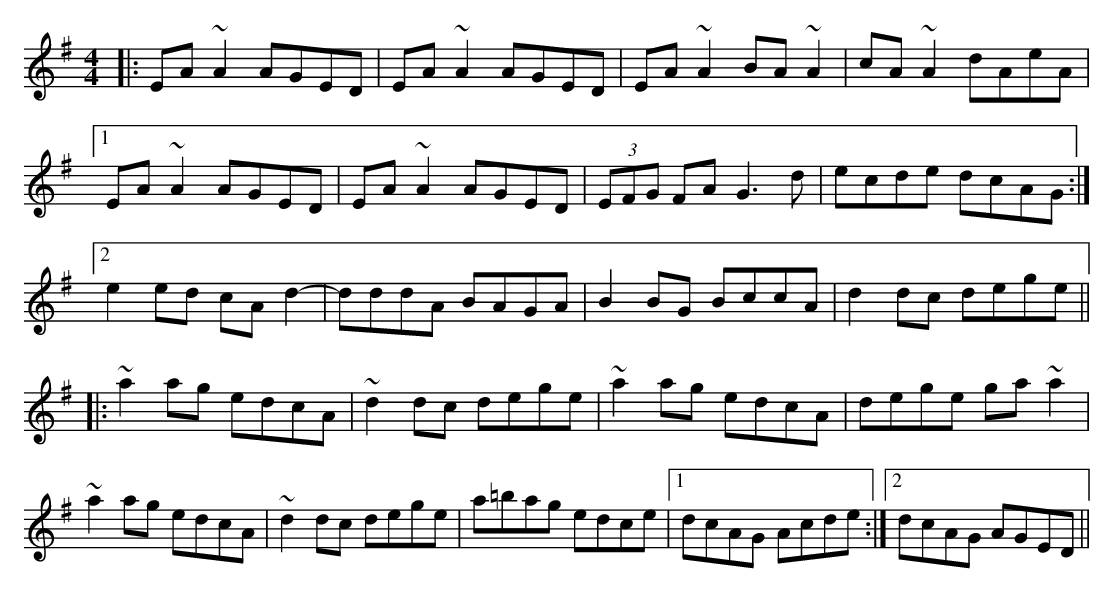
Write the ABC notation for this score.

X:1
M:4/4
K:Ador
|:EA ~A2 AGED|EA ~A2 AGED|EA ~A2 BA ~A2|cA ~A2 dAeA|
[1 EA ~A2 AGED|EA ~A2 AGED|(3EFG FA G3d|ecde dcAG:|
[2 e2 ed cA d2 -|dddA BAGA|B2 BG BccA|d2 dc dege||
|:~a2 ag edcA|~d2 dc dege|~a2 ag edcA|dege ga ~a2|
~a2 ag edcA|~d2 dc dege|a=bag edce|1 dcAG Acde:|2 dcAG AGED||
